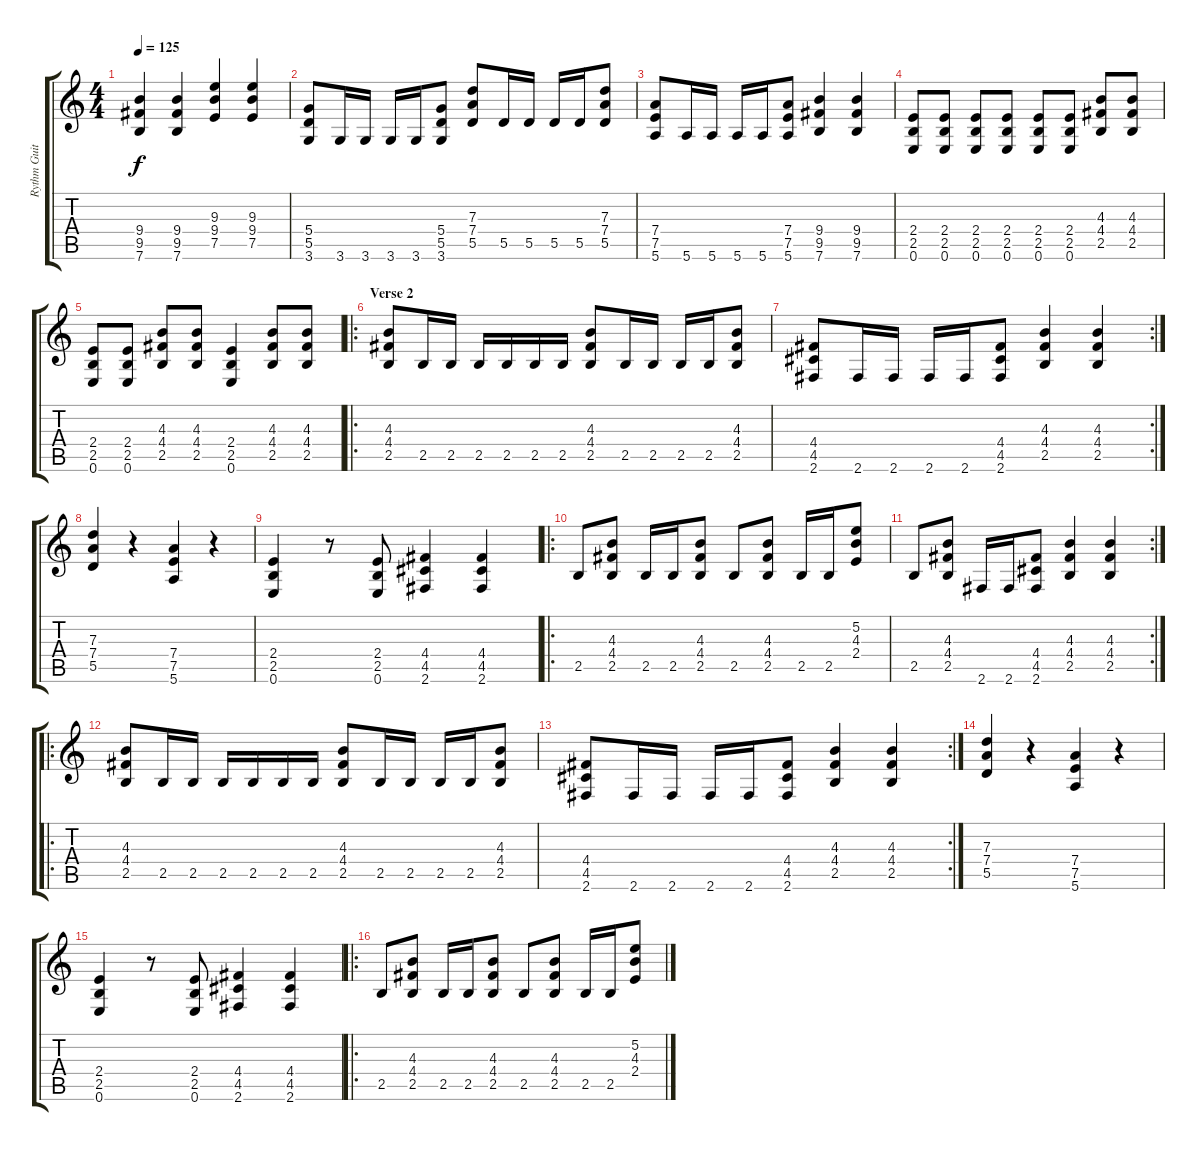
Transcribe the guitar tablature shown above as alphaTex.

\track ("Rythm Guitar" "Rythm Guit") {instrument distortionguitar}
\staff {score tabs}
\tuning (E4 B3 G3 D3 A2 E2) {hide}
\ts (4 4)
\tempo 125
\clef g2
\ks c
(9.4 9.5 7.6).4{dy f} (9.4 9.5 7.6).4 (9.3 9.4 7.5).4 (9.3 9.4 7.5).4 |
(5.4 5.5 3.6).8 3.6.16 3.6.16 3.6.16 3.6.16 (5.4 5.5 3.6).8 (7.3 7.4 5.5).8 5.5.16 5.5.16 5.5.16 5.5.16 (7.3 7.4 5.5).8 |
(7.4 7.5 5.6).8 5.6.16 5.6.16 5.6.16 5.6.16 (7.4 7.5 5.6).8 (9.4 9.5 7.6).4 (9.4 9.5 7.6).4 |
(2.4 2.5 0.6).8 (2.4 2.5 0.6).8 (2.4 2.5 0.6).8 (2.4 2.5 0.6).8 (2.4 2.5 0.6).8 (2.4 2.5 0.6).8 (4.3 4.4 2.5).8 (4.3 4.4 2.5).8 |
(2.4 2.5 0.6).8 (2.4 2.5 0.6).8 (4.3 4.4 2.5).8 (4.3 4.4 2.5).8 (2.4 2.5 0.6).4 (4.3 4.4 2.5).8 (4.3 4.4 2.5).8 |
\ro
\section ("" "Verse 2")
(4.3 4.4 2.5).8 2.5.16 2.5.16 2.5.16 2.5.16 2.5.16 2.5.16 (4.3 4.4 2.5).8 2.5.16 2.5.16 2.5.16 2.5.16 (4.3 4.4 2.5).8 |
\rc 2
(4.4 4.5 2.6).8 2.6.16 2.6.16 2.6.16 2.6.16 (4.4 4.5 2.6).8 (4.3 4.4 2.5).4 (4.3 4.4 2.5).4 |
(7.3 7.4 5.5).4 r.4 (7.4 7.5 5.6).4 r.4 |
(2.4 2.5 0.6).4 r.8 (2.4 2.5 0.6).8 (4.4 4.5 2.6).4 (4.4 4.5 2.6).4 |
\ro
2.5.8 (4.3 4.4 2.5).8 2.5.16 2.5.16 (4.3 4.4 2.5).8 2.5.8 (4.3 4.4 2.5).8 2.5.16 2.5.16 (5.2 4.3 2.4).8 |
\rc 2
2.5.8 (4.3 4.4 2.5).8 2.6.16 2.6.16 (4.4 4.5 2.6).8 (4.3 4.4 2.5).4 (4.3 4.4 2.5).4 |
\ro
(4.3 4.4 2.5).8 2.5.16 2.5.16 2.5.16 2.5.16 2.5.16 2.5.16 (4.3 4.4 2.5).8 2.5.16 2.5.16 2.5.16 2.5.16 (4.3 4.4 2.5).8 |
\rc 2
(4.4 4.5 2.6).8 2.6.16 2.6.16 2.6.16 2.6.16 (4.4 4.5 2.6).8 (4.3 4.4 2.5).4 (4.3 4.4 2.5).4 |
(7.3 7.4 5.5).4 r.4 (7.4 7.5 5.6).4 r.4 |
(2.4 2.5 0.6).4 r.8 (2.4 2.5 0.6).8 (4.4 4.5 2.6).4 (4.4 4.5 2.6).4 |
\ro
2.5.8 (4.3 4.4 2.5).8 2.5.16 2.5.16 (4.3 4.4 2.5).8 2.5.8 (4.3 4.4 2.5).8 2.5.16 2.5.16 (5.2 4.3 2.4).8
